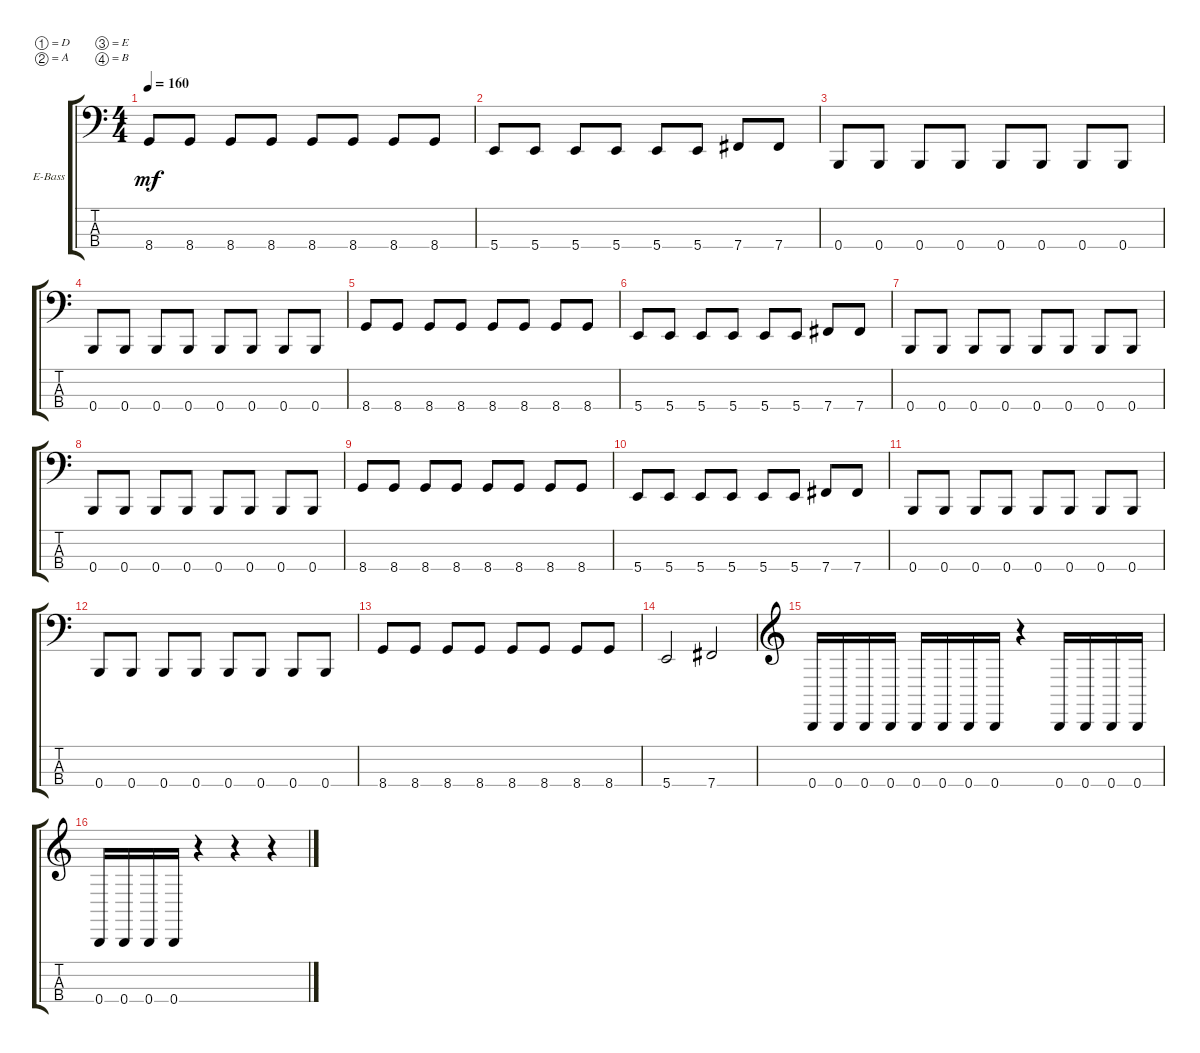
\bracketExtendMode groupsimilarinstruments
\firstSystemTrackNameOrientation horizontal
\otherSystemsTrackNameOrientation horizontal
\track ("Bass" "E-Bass") {instrument electricbassfinger}
\staff {score tabs}
\tuning (D2 A1 E1 B0)
\ts (4 4)
\tempo 160
\clef f4
\ks c
8.4.8{dy mf} 8.4.8 8.4.8 8.4.8 8.4.8 8.4.8 8.4.8 8.4.8 |
5.4.8 5.4.8 5.4.8 5.4.8 5.4.8 5.4.8 7.4.8 7.4.8 |
0.4.8 0.4.8 0.4.8 0.4.8 0.4.8 0.4.8 0.4.8 0.4.8 |
0.4.8 0.4.8 0.4.8 0.4.8 0.4.8 0.4.8 0.4.8 0.4.8 |
8.4.8 8.4.8 8.4.8 8.4.8 8.4.8 8.4.8 8.4.8 8.4.8 |
5.4.8 5.4.8 5.4.8 5.4.8 5.4.8 5.4.8 7.4.8 7.4.8 |
0.4.8 0.4.8 0.4.8 0.4.8 0.4.8 0.4.8 0.4.8 0.4.8 |
0.4.8 0.4.8 0.4.8 0.4.8 0.4.8 0.4.8 0.4.8 0.4.8 |
8.4.8 8.4.8 8.4.8 8.4.8 8.4.8 8.4.8 8.4.8 8.4.8 |
5.4.8 5.4.8 5.4.8 5.4.8 5.4.8 5.4.8 7.4.8 7.4.8 |
0.4.8 0.4.8 0.4.8 0.4.8 0.4.8 0.4.8 0.4.8 0.4.8 |
0.4.8 0.4.8 0.4.8 0.4.8 0.4.8 0.4.8 0.4.8 0.4.8 |
8.4.8 8.4.8 8.4.8 8.4.8 8.4.8 8.4.8 8.4.8 8.4.8 |
5.4.2 7.4.2 |
\clef g2
0.4.16 0.4.16 0.4.16 0.4.16 0.4.16 0.4.16 0.4.16 0.4.16 r.4 0.4.16 0.4.16 0.4.16 0.4.16 |
0.4.16 0.4.16 0.4.16 0.4.16 r.4 r.4 r.4
